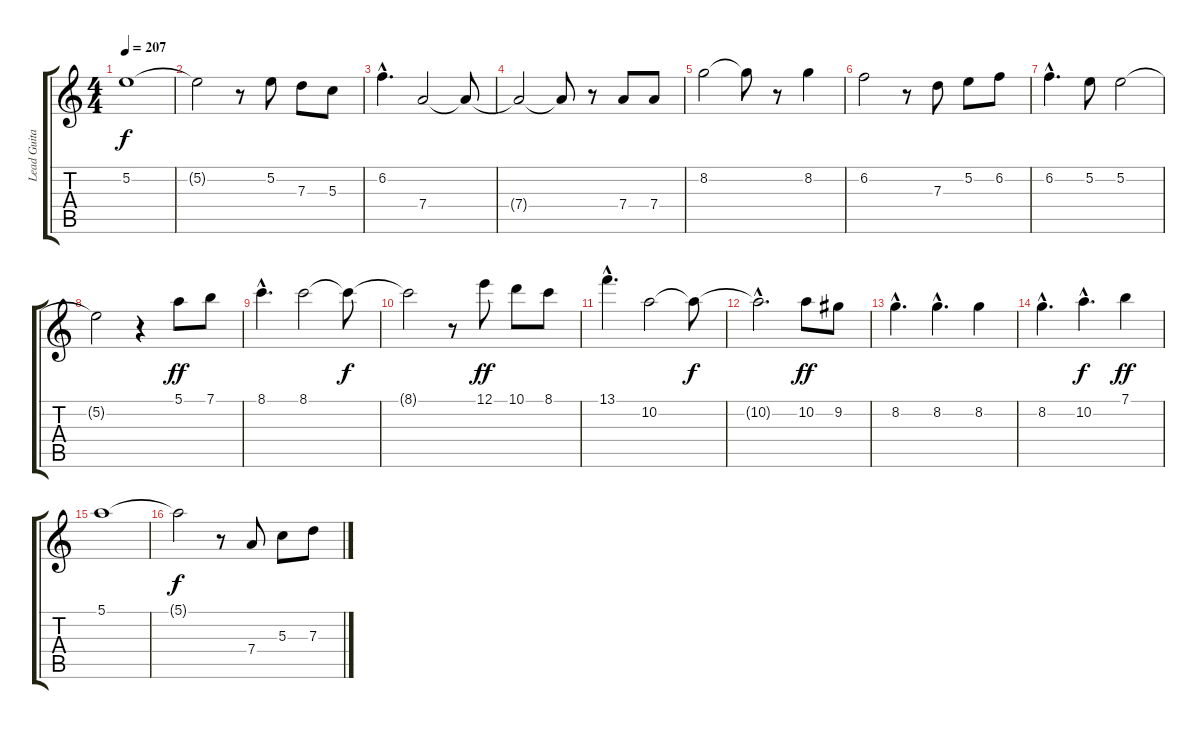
\track ("Lead Guitar" "Lead Guita") {instrument distortionguitar}
\staff {score tabs}
\tuning (E4 B3 G3 D3 A2 E2) {hide}
\ts (4 4)
\tempo 207
\clef g2
\ks c
5.2.1{dy f} |
5.2{t}.2 r.8 5.2.8 7.3.8 5.3.8 |
6.2{hac}.4{d} 7.4.2 7.4{t}.8 |
7.4{t}.2 7.4{t}.8 r.8 7.4.8 7.4.8 |
8.2.2 8.2{t}.8 r.8 8.2.4 |
6.2.2 r.8 7.3.8 5.2.8 6.2.8 |
6.2{hac}.4{d} 5.2.8 5.2.2 |
5.2{t}.2 r.4 5.1.8{dy ff} 7.1.8 |
8.1{hac}.4{d} 8.1.2 8.1{t}.8{dy f} |
8.1{t}.2 r.8 12.1.8{dy ff} 10.1.8 8.1.8 |
13.1{hac}.4{d} 10.2.2 10.2{t}.8{dy f} |
10.2{hac t}.2{d} 10.2.8{dy ff} 9.2.8 |
8.2{hac}.4{d} 8.2{hac}.4{d} 8.2.4 |
8.2{hac}.4{d} 10.2{hac}.4{d dy f} 7.1.4{dy ff} |
5.1.1 |
5.1{t}.2{dy f} r.8 7.4.8 5.3.8 7.3.8
